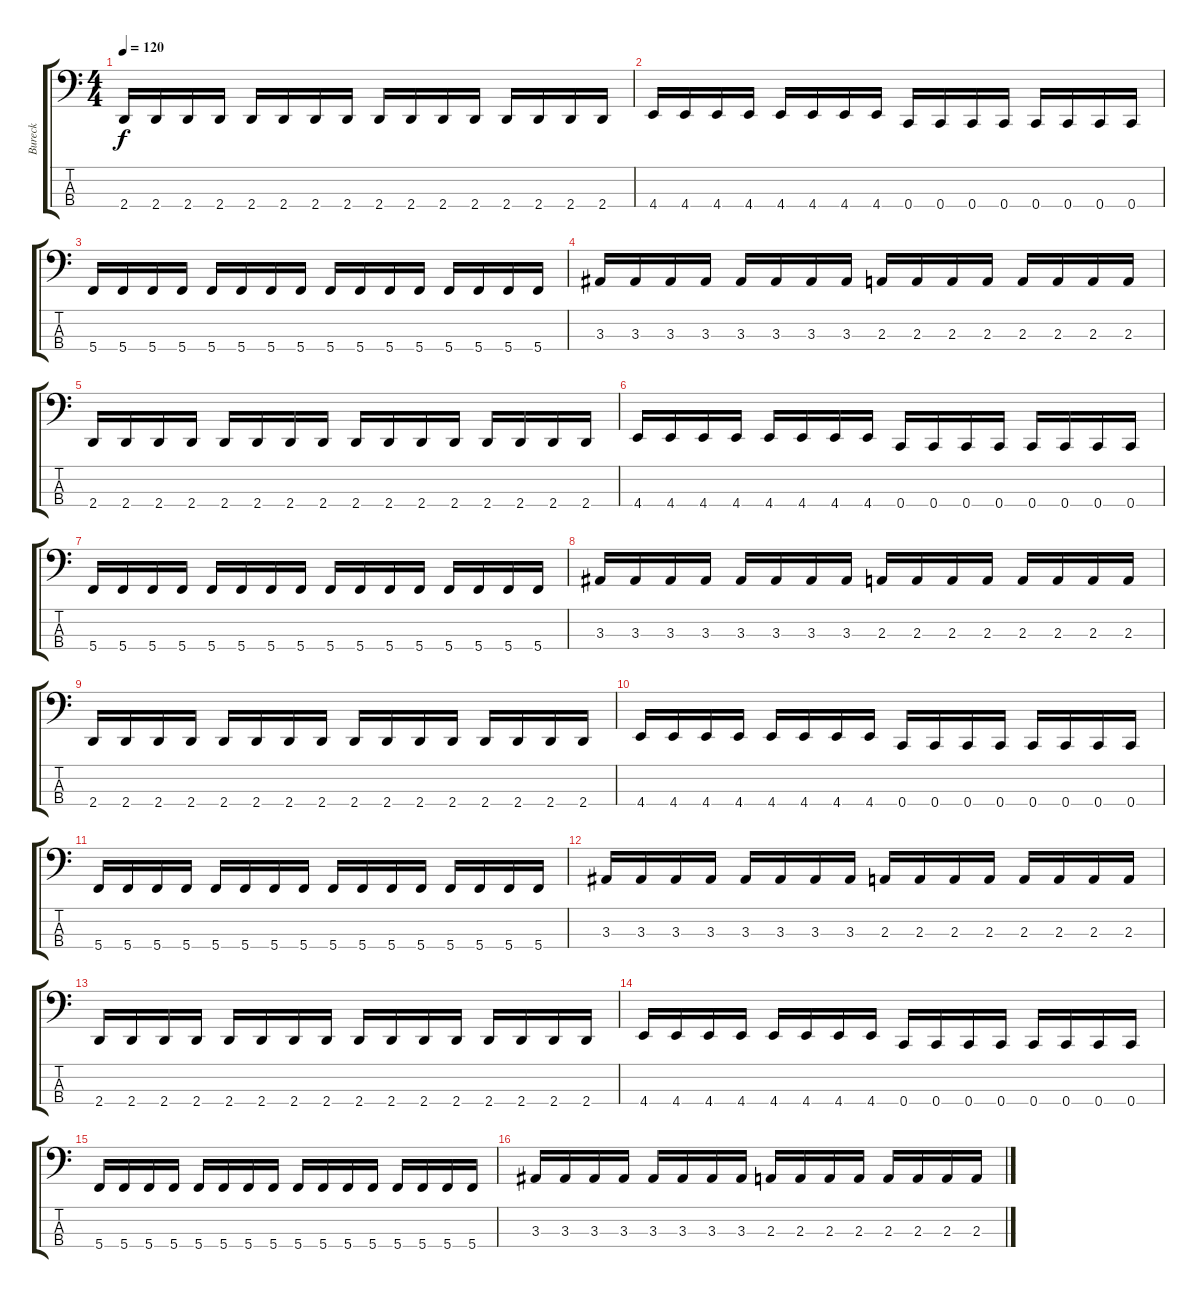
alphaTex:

\track ("Bureck" "Bureck") {instrument electricbasspick}
\staff {score tabs}
\tuning (F2 C2 G1 C1) {hide}
\ts (4 4)
\tempo 120
\clef f4
\ks c
2.4.16{dy f} 2.4.16 2.4.16 2.4.16 2.4.16 2.4.16 2.4.16 2.4.16 2.4.16 2.4.16 2.4.16 2.4.16 2.4.16 2.4.16 2.4.16 2.4.16 |
4.4.16 4.4.16 4.4.16 4.4.16 4.4.16 4.4.16 4.4.16 4.4.16 0.4.16 0.4.16 0.4.16 0.4.16 0.4.16 0.4.16 0.4.16 0.4.16 |
5.4.16 5.4.16 5.4.16 5.4.16 5.4.16 5.4.16 5.4.16 5.4.16 5.4.16 5.4.16 5.4.16 5.4.16 5.4.16 5.4.16 5.4.16 5.4.16 |
3.3.16 3.3.16 3.3.16 3.3.16 3.3.16 3.3.16 3.3.16 3.3.16 2.3.16 2.3.16 2.3.16 2.3.16 2.3.16 2.3.16 2.3.16 2.3.16 |
2.4.16 2.4.16 2.4.16 2.4.16 2.4.16 2.4.16 2.4.16 2.4.16 2.4.16 2.4.16 2.4.16 2.4.16 2.4.16 2.4.16 2.4.16 2.4.16 |
4.4.16 4.4.16 4.4.16 4.4.16 4.4.16 4.4.16 4.4.16 4.4.16 0.4.16 0.4.16 0.4.16 0.4.16 0.4.16 0.4.16 0.4.16 0.4.16 |
5.4.16 5.4.16 5.4.16 5.4.16 5.4.16 5.4.16 5.4.16 5.4.16 5.4.16 5.4.16 5.4.16 5.4.16 5.4.16 5.4.16 5.4.16 5.4.16 |
3.3.16 3.3.16 3.3.16 3.3.16 3.3.16 3.3.16 3.3.16 3.3.16 2.3.16 2.3.16 2.3.16 2.3.16 2.3.16 2.3.16 2.3.16 2.3.16 |
2.4.16 2.4.16 2.4.16 2.4.16 2.4.16 2.4.16 2.4.16 2.4.16 2.4.16 2.4.16 2.4.16 2.4.16 2.4.16 2.4.16 2.4.16 2.4.16 |
4.4.16 4.4.16 4.4.16 4.4.16 4.4.16 4.4.16 4.4.16 4.4.16 0.4.16 0.4.16 0.4.16 0.4.16 0.4.16 0.4.16 0.4.16 0.4.16 |
5.4.16 5.4.16 5.4.16 5.4.16 5.4.16 5.4.16 5.4.16 5.4.16 5.4.16 5.4.16 5.4.16 5.4.16 5.4.16 5.4.16 5.4.16 5.4.16 |
3.3.16 3.3.16 3.3.16 3.3.16 3.3.16 3.3.16 3.3.16 3.3.16 2.3.16 2.3.16 2.3.16 2.3.16 2.3.16 2.3.16 2.3.16 2.3.16 |
2.4.16 2.4.16 2.4.16 2.4.16 2.4.16 2.4.16 2.4.16 2.4.16 2.4.16 2.4.16 2.4.16 2.4.16 2.4.16 2.4.16 2.4.16 2.4.16 |
4.4.16 4.4.16 4.4.16 4.4.16 4.4.16 4.4.16 4.4.16 4.4.16 0.4.16 0.4.16 0.4.16 0.4.16 0.4.16 0.4.16 0.4.16 0.4.16 |
5.4.16 5.4.16 5.4.16 5.4.16 5.4.16 5.4.16 5.4.16 5.4.16 5.4.16 5.4.16 5.4.16 5.4.16 5.4.16 5.4.16 5.4.16 5.4.16 |
3.3.16 3.3.16 3.3.16 3.3.16 3.3.16 3.3.16 3.3.16 3.3.16 2.3.16 2.3.16 2.3.16 2.3.16 2.3.16 2.3.16 2.3.16 2.3.16
